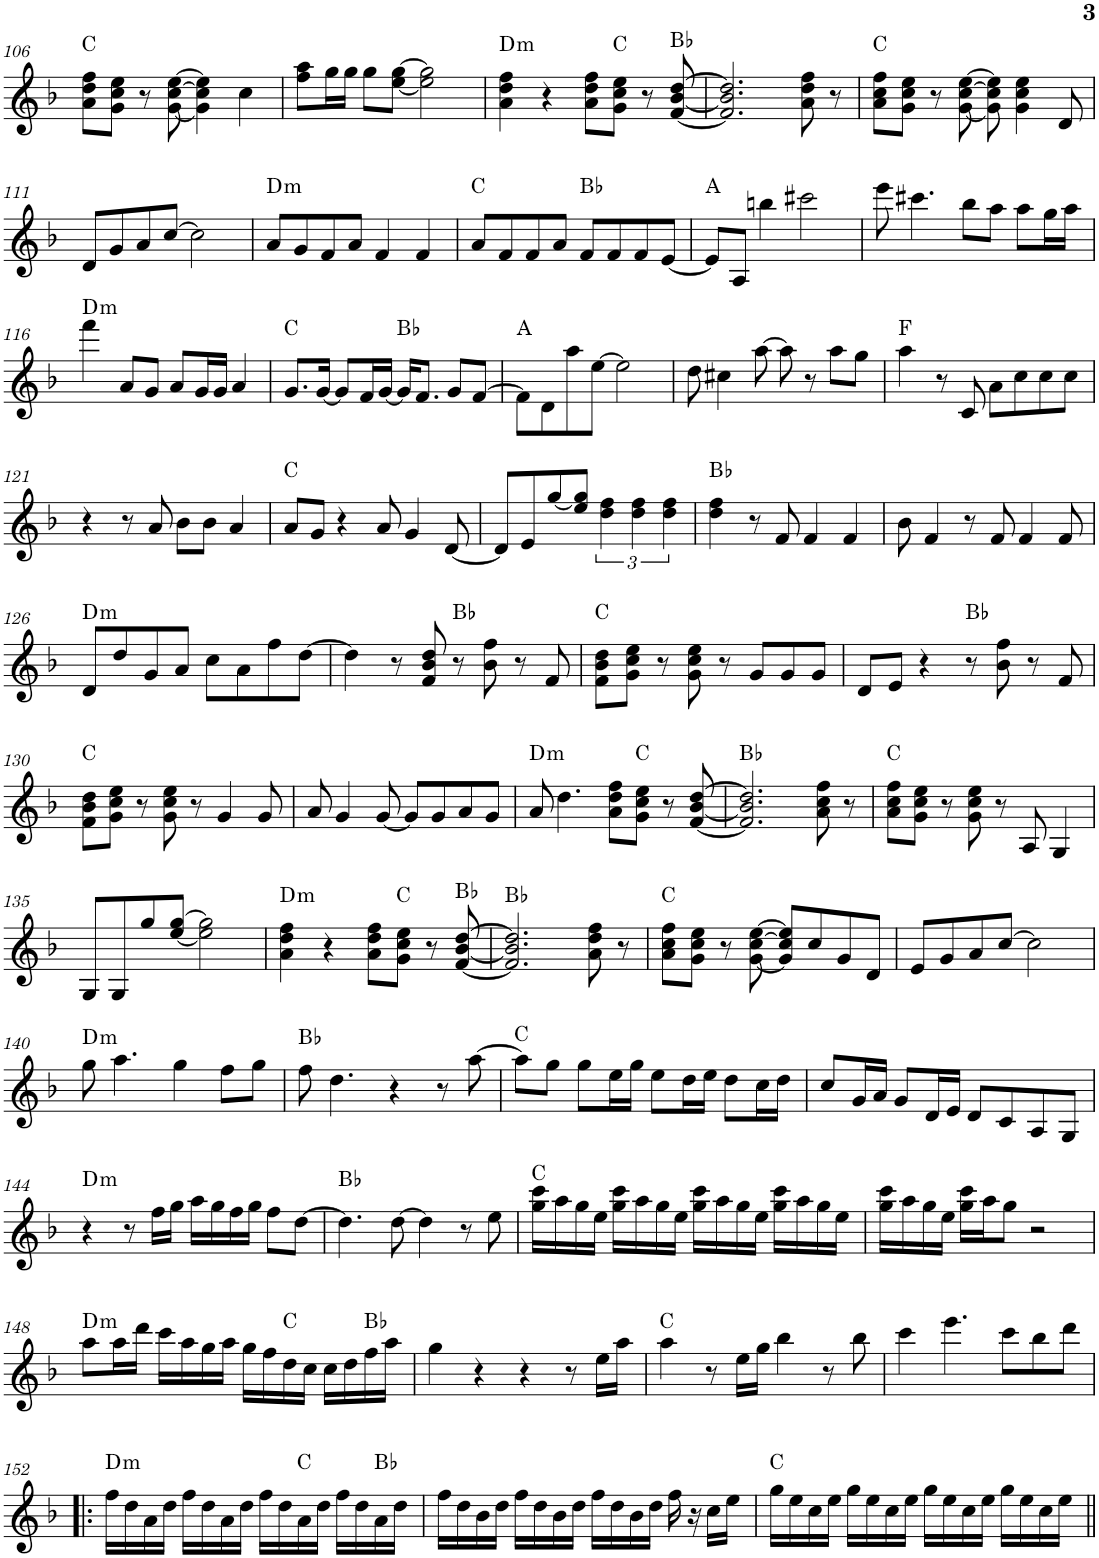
**kern	**harte
*part1	*part1
*staff1	*
*I"P1	*
!!LO:PB:g=z
*clefG2	*
*k[b-]	*
*M4/4	*
=106	=106
8a\ 8dd\ 8ff\L	C:maj
8g\ 8cc\ 8ee\J	.
8r	.
[8g\ [8cc\ [8ee\	.
4g\] 4cc\] 4ee\]	.
4cc\	.
=107	=107
8ff\ 8aa\L	.
16gg\L	.
16gg\JJ	.
8gg\L	.
[8ee\ [8gg\J	.
2ee\] 2gg\]	.
=108	=108
!	!LO:H:kt=m
4a\ 4dd\ 4ff\	D:min
4r	.
8a\ 8dd\ 8ff\L	.
8g\ 8cc\ 8ee\J	C:maj
8r	.
[8f/ [8b-/ [8dd/	Bb:maj
=109	=109
2.f/] 2.b-/] 2.dd/]	.
8a\ 8dd\ 8ff\	.
8r	.
=110	=110
8a\ 8cc\ 8ff\L	C:maj
8g\ 8cc\ 8ee\J	.
8r	.
[8g\ [8cc\ [8ee\	.
8g\] 8cc\] 8ee\]	.
4g\ 4cc\ 4ee\	.
8d/	.
!!LO:LB:g=z
=111	=111
8d/L	.
8g/	.
8a/	.
[8cc/J	.
2cc\]	.
=112	=112
!	!LO:H:kt=m
8a/L	D:min
8g/	.
8f/	.
8a/J	.
4f/	.
4f/	.
=113	=113
8a/L	C:maj
8f/	.
8f/	.
8a/J	.
8f/L	Bb:maj
8f/	.
8f/	.
[8e/J	.
=114	=114
8e/L]	A:maj
8A/J	.
4bbn\	.
2ccc#X\	.
=115	=115
8eee\	.
4.ccc#X\	.
8bb-\L	.
8aa\J	.
8aa\L	.
16gg\L	.
16aa\JJ	.
!!LO:LB:g=z
=116	=116
!	!LO:H:kt=m
4fff\	D:min
8a/L	.
8g/J	.
8a/L	.
16g/L	.
16g/JJ	.
4a/	.
=117	=117
8.g/L	C:maj
[16g/Jk	.
8g/L]	.
16f/L	.
[16g/JJ	.
16g/KL]	Bb:maj
8.f/J	.
8g/L	.
[8f/J	.
=118	=118
8f\L]	A:maj
8d\	.
8aa\	.
[8ee\J	.
2ee\]	.
=119	=119
8dd\	.
4cc#X\	.
[8aa\	.
8aa\]	.
8r	.
8aa\L	.
8gg\J	.
=120	=120
4aa\	F:maj
8r	.
8c/	.
8a\L	.
8cc\	.
8cc\	.
8cc\J	.
!!LO:LB:g=z
=121	=121
4r	.
8r	.
8a/	.
8b-\L	.
8b-\J	.
4a/	.
=122	=122
8a/L	C:maj
8g/J	.
4r	.
8a/	.
4g/	.
[8d/	.
=123	=123
8d/L]	.
8e/	.
[8gg/	.
8ee/ 8gg/]J	.
6dd\ 6ff\	.
6dd\ 6ff\	.
6dd\ 6ff\	.
=124	=124
4dd\ 4ff\	Bb:maj
8r	.
8f/	.
4f/	.
4f/	.
=125	=125
8b-\	.
4f/	.
8r	.
8f/	.
4f/	.
8f/	.
!!LO:LB:g=z
=126	=126
!	!LO:H:kt=m
8d/L	D:min
8dd/	.
8g/	.
8a/J	.
8cc\L	.
8a\	.
8ff\	.
[8dd\J	.
=127	=127
4dd\]	.
8r	.
8f/ 8b-/ 8dd/	.
8r	Bb:maj
8b-\ 8ff\	.
8r	.
8f/	.
=128	=128
8f\ 8b-\ 8dd\L	C:maj
8g\ 8cc\ 8ee\J	.
8r	.
8g\ 8cc\ 8ee\	.
8r	.
8g/L	.
8g/	.
8g/J	.
=129	=129
8d/L	.
8e/J	.
4r	.
8r	Bb:maj
8b-\ 8ff\	.
8r	.
8f/	.
!!LO:LB:g=z
=130	=130
8f\ 8b-\ 8dd\L	C:maj
8g\ 8cc\ 8ee\J	.
8r	.
8g\ 8cc\ 8ee\	.
8r	.
4g/	.
8g/	.
=131	=131
8a/	.
4g/	.
[8g/	.
8g/L]	.
8g/	.
8a/	.
8g/J	.
=132	=132
!	!LO:H:kt=m
8a/	D:min
4.dd\	.
8a\ 8dd\ 8ff\L	.
8g\ 8cc\ 8ee\J	C:maj
8r	.
[8f/ [8b-/ [8dd/	.
=133	=133
2.f/] 2.b-/] 2.dd/]	Bb:maj
8a\ 8cc\ 8ff\	.
8r	.
=134	=134
8a\ 8cc\ 8ff\L	C:maj
8g\ 8cc\ 8ee\J	.
8r	.
8g\ 8cc\ 8ee\	.
8r	.
8A/	.
4G/	.
!!LO:LB:g=z
=135	=135
8G/L	.
8G/	.
8gg/	.
[8ee/ [8gg/J	.
2ee\] 2gg\]	.
=136	=136
!	!LO:H:kt=m
4a\ 4dd\ 4ff\	D:min
4r	.
8a\ 8dd\ 8ff\L	.
8g\ 8cc\ 8ee\J	C:maj
8r	.
[8f/ [8b-/ [8dd/	Bb:maj
=137	=137
2.f/] 2.b-/] 2.dd/]	Bb:maj
8a\ 8dd\ 8ff\	.
8r	.
=138	=138
8a\ 8cc\ 8ff\L	C:maj
8g\ 8cc\ 8ee\J	.
8r	.
[8g\ [8cc\ [8ee\	.
8g/] 8cc/] 8ee/]L	.
8cc/	.
8g/	.
8d/J	.
=139	=139
8e/L	.
8g/	.
8a/	.
[8cc/J	.
2cc\]	.
!!LO:LB:g=z
=140	=140
!	!LO:H:kt=m
8gg\	D:min
4.aa\	.
4gg\	.
8ff\L	.
8gg\J	.
=141	=141
8ff\	Bb:maj
4.dd\	.
4r	.
8r	.
[8aa\	.
=142	=142
8aa\L]	C:maj
8gg\J	.
8gg\L	.
16ee\L	.
16gg\JJ	.
8ee\L	.
16dd\L	.
16ee\JJ	.
8dd\L	.
16cc\L	.
16dd\JJ	.
=143	=143
8cc/L	.
16g/L	.
16a/JJ	.
8g/L	.
16d/L	.
16e/JJ	.
8d/L	.
8c/	.
8A/	.
8G/J	.
!!LO:LB:g=z
=144	=144
!	!LO:H:kt=m
4r	D:min
8r	.
16ff\LL	.
16gg\JJ	.
16aa\LL	.
16gg\	.
16ff\	.
16gg\JJ	.
8ff\L	.
[8dd\J	.
=145	=145
4.dd\]	Bb:maj
[8dd\	.
4dd\]	.
8r	.
8ee\	.
=146	=146
16gg\ 16ccc\LL	C:maj
16aa\	.
16gg\	.
16ee\JJ	.
16gg\ 16ccc\LL	.
16aa\	.
16gg\	.
16ee\JJ	.
16gg\ 16ccc\LL	.
16aa\	.
16gg\	.
16ee\JJ	.
16gg\ 16ccc\LL	.
16aa\	.
16gg\	.
16ee\JJ	.
=147	=147
16gg\ 16ccc\LL	.
16aa\	.
16gg\	.
16ee\JJ	.
16gg\ 16ccc\LL	.
16aa\J	.
8gg\J	.
2r	.
!!LO:LB:g=z
=148	=148
!	!LO:H:kt=m
8aa\L	D:min
16aa\L	.
16ddd\JJ	.
16ccc\LL	.
16aa\	.
16gg\	.
16aa\JJ	.
16gg\LL	.
16ff\	.
16dd\	C:maj
16cc\JJ	.
16cc\LL	.
16dd\	.
16ff\	Bb:maj
16aa\JJ	.
=149	=149
4gg\	.
4r	.
4r	.
8r	.
16ee\LL	.
16aa\JJ	.
=150	=150
4aa\	C:maj
8r	.
16ee\LL	.
16gg\JJ	.
4bb-\	.
8r	.
8bb-\	.
=151	=151
4ccc\	.
4.eee\	.
8ccc\L	.
8bb-\	.
8ddd\J	.
!!LO:LB:g=z
=152!|:	=152!|:
!	!LO:H:kt=m
16ff\LL	D:min
16dd\	.
16a\	.
16dd\JJ	.
16ff\LL	.
16dd\	.
16a\	.
16dd\JJ	.
16ff\LL	.
16dd\	.
16a\	C:maj
16dd\JJ	.
16ff\LL	.
16dd\	.
16a\	Bb:maj
16dd\JJ	.
=153	=153
16ff\LL	.
16dd\	.
16b-\	.
16dd\JJ	.
16ff\LL	.
16dd\	.
16b-\	.
16dd\JJ	.
16ff\LL	.
16dd\	.
16b-\	.
16dd\JJ	.
16ff\	.
16r	.
16cc\LL	.
16ee\JJ	.
=154	=154
16gg\LL	C:maj
16ee\	.
16cc\	.
16ee\JJ	.
16gg\LL	.
16ee\	.
16cc\	.
16ee\JJ	.
16gg\LL	.
16ee\	.
16cc\	.
16ee\JJ	.
16gg\LL	.
16ee\	.
16cc\	.
16ee\JJ	.
=||	=||
*-	*-
